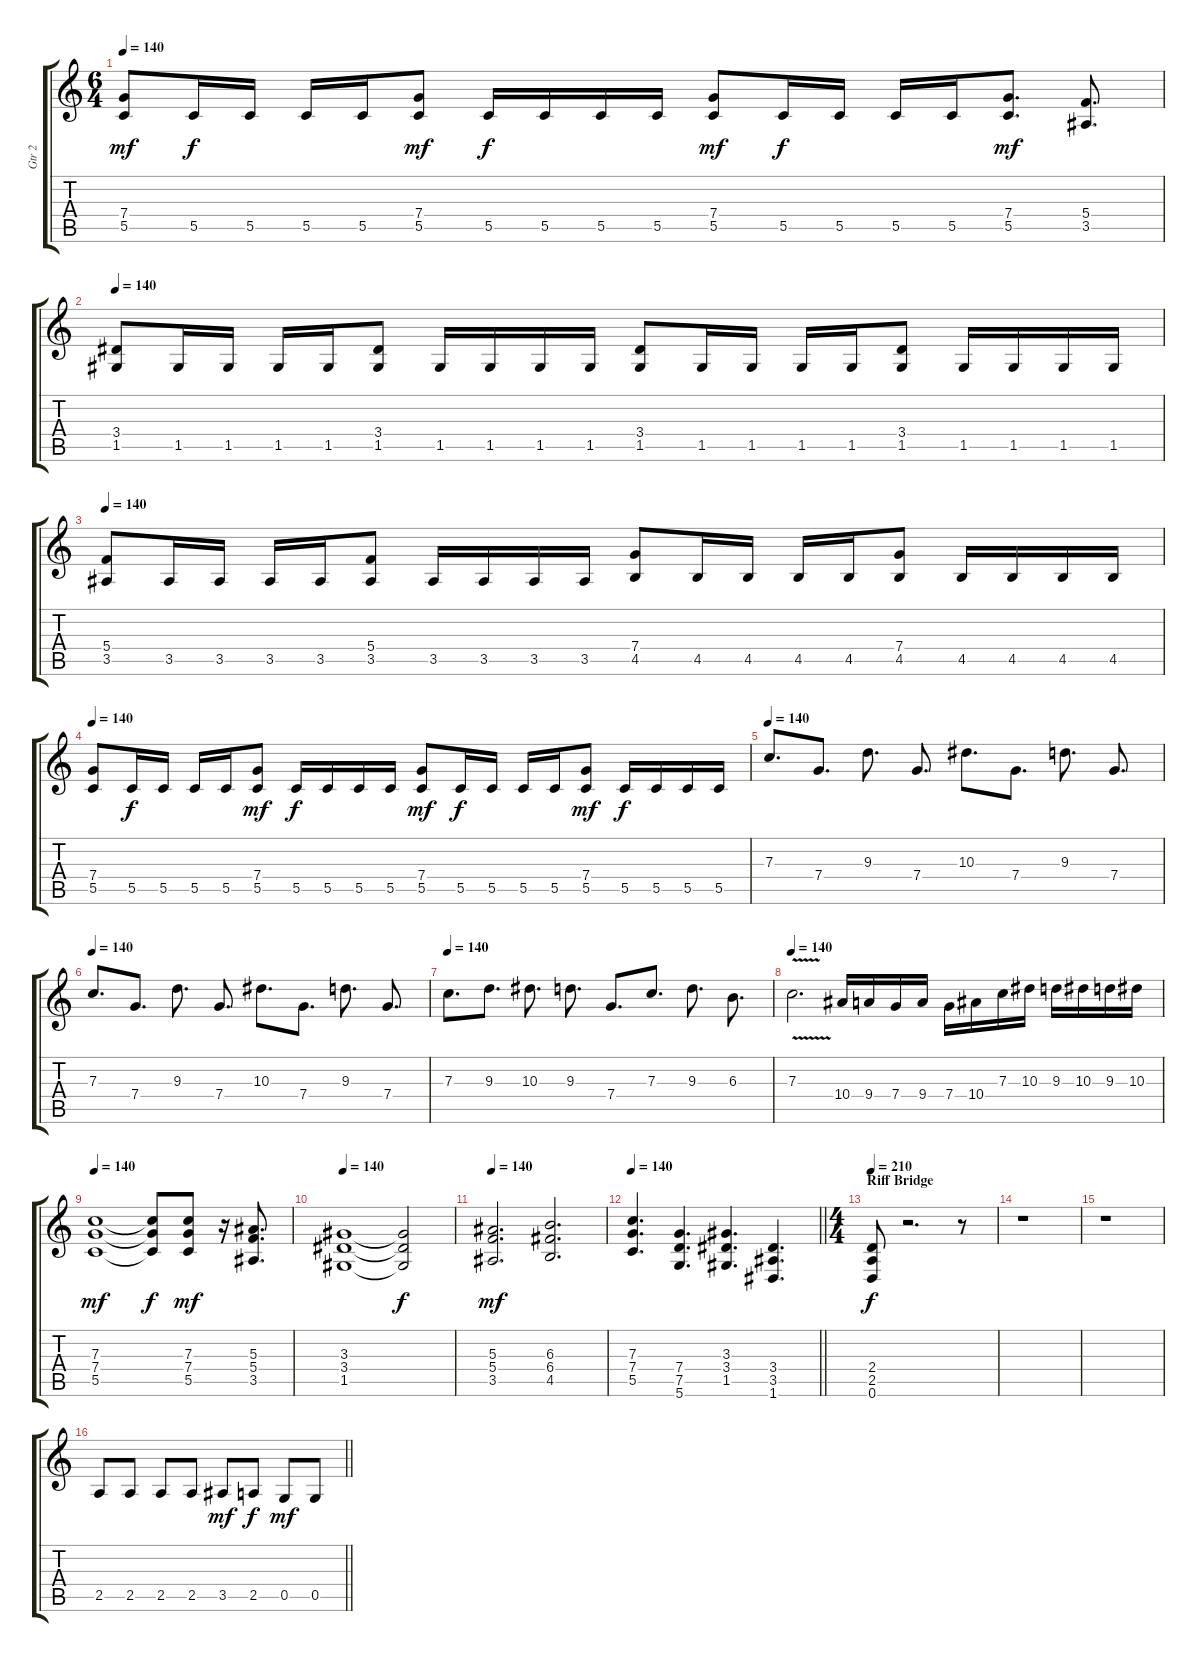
\track ("Gtr 2" "Gtr 2") {instrument distortionguitar}
\staff {score tabs}
\tuning (D4 A3 F3 C3 G2 D2) {hide}
\ts (6 4)
\tempo 140
\clef g2
\ks c
(7.4 5.5).8{dy mf} 5.5.16{dy f} 5.5.16 5.5.16 5.5.16 (7.4 5.5).8{dy mf} 5.5.16{dy f} 5.5.16 5.5.16 5.5.16 (7.4 5.5).8{dy mf} 5.5.16{dy f} 5.5.16 5.5.16 5.5.16 (7.4 5.5).8{d dy mf} (5.4 3.5).8{d} |
\tempo 140
(3.4 1.5).8 1.5.16 1.5.16 1.5.16 1.5.16 (3.4 1.5).8 1.5.16 1.5.16 1.5.16 1.5.16 (3.4 1.5).8 1.5.16 1.5.16 1.5.16 1.5.16 (3.4 1.5).8 1.5.16 1.5.16 1.5.16 1.5.16 |
\tempo 140
(5.4 3.5).8 3.5.16 3.5.16 3.5.16 3.5.16 (5.4 3.5).8 3.5.16 3.5.16 3.5.16 3.5.16 (7.4 4.5).8 4.5.16 4.5.16 4.5.16 4.5.16 (7.4 4.5).8 4.5.16 4.5.16 4.5.16 4.5.16 |
\tempo 140
(7.4 5.5).8 5.5.16{dy f} 5.5.16 5.5.16 5.5.16 (7.4 5.5).8{dy mf} 5.5.16{dy f} 5.5.16 5.5.16 5.5.16 (7.4 5.5).8{dy mf} 5.5.16{dy f} 5.5.16 5.5.16 5.5.16 (7.4 5.5).8{dy mf} 5.5.16{dy f} 5.5.16 5.5.16 5.5.16 |
\tempo 140
7.3.8{d} 7.4.8{d} 9.3.8{d} 7.4.8{d} 10.3.8{d} 7.4.8{d} 9.3.8{d} 7.4.8{d} |
\tempo 140
7.3.8{d} 7.4.8{d} 9.3.8{d} 7.4.8{d} 10.3.8{d} 7.4.8{d} 9.3.8{d} 7.4.8{d} |
\tempo 140
7.3.8{d} 9.3.8{d} 10.3.8{d} 9.3.8{d} 7.4.8{d} 7.3.8{d} 9.3.8{d} 6.3.8{d} |
\tempo 140
7.3{v}.2{d} 10.4.16 9.4.16 7.4.16 9.4.16 7.4.16 10.4.16 7.3.16 10.3.16 9.3.16 10.3.16 9.3.16 10.3.16 |
\tempo 140
(7.3 7.4 5.5).1{dy mf} (7.3{t} 7.4{t} 5.5{t}).8{dy f} (7.3 7.4 5.5).8{dy mf} r.16 (5.3 5.4 3.5).8{d} |
\tempo 140
(3.3 3.4 1.5).1 (3.3{t} 3.4{t} 1.5{t}).2{dy f} |
\tempo 140
(5.3 5.4 3.5).2{d dy mf} (6.3 6.4 4.5).2{d} |
\tempo 140
\barLineRight lightlight
(7.3 7.4 5.5).4{d} (7.4 7.5 5.6).4{d} (3.3 3.4 1.5).4{d} (3.4 3.5 1.6).4{d} |
\ts (4 4)
\section ("" "Riff Bridge")
\tempo 210
(2.4 2.5 0.6).8{dy f} r.2{d} r.8 |
r.1 |
r.1 |
\barLineRight lightlight
2.5.8 2.5.8 2.5.8 2.5.8 3.5.8{dy mf} 2.5.8{dy f} 0.5.8{dy mf} 0.5.8
